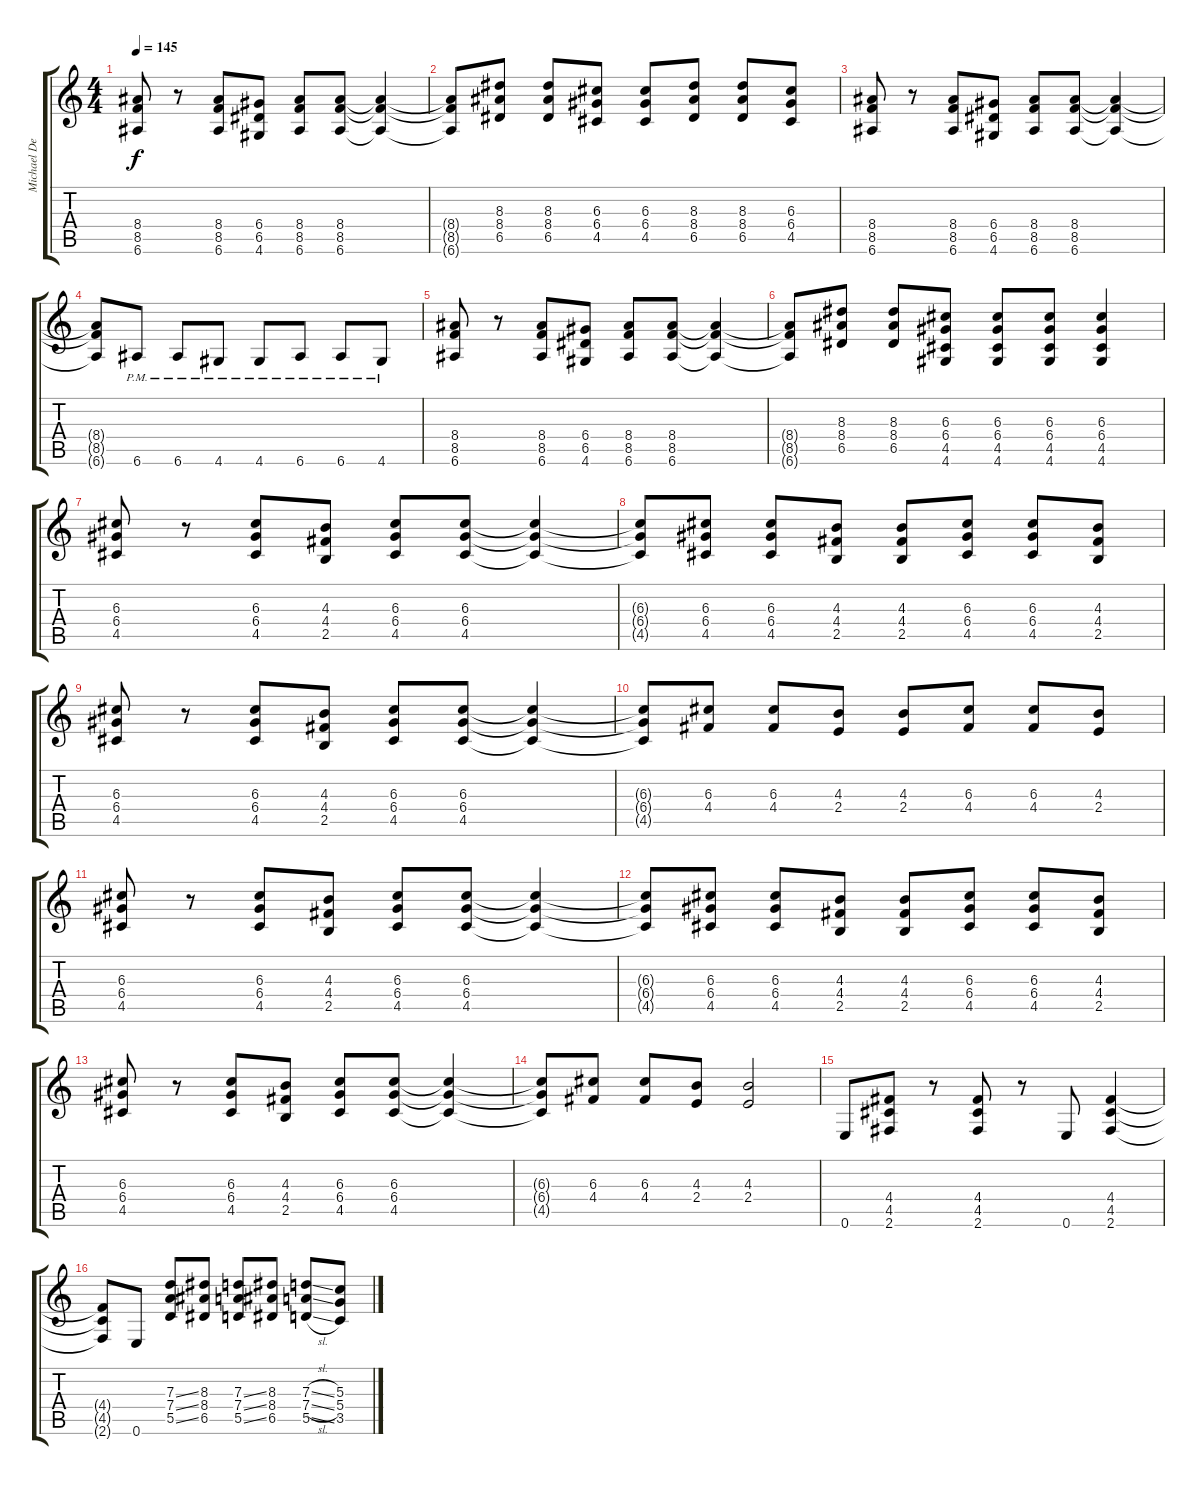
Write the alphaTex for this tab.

\track ("Michael Denner" "Michael De") {instrument distortionguitar}
\staff {score tabs}
\tuning (E4 B3 G3 D3 A2 E2) {hide}
\ts (4 4)
\tempo 145
\clef g2
\ks c
(8.4 8.5 6.6).8{dy f} r.8 (8.4 8.5 6.6).8 (6.4 6.5 4.6).8 (8.4 8.5 6.6).8 (8.4 8.5 6.6).8 (8.4{t} 8.5{t} 6.6{t}).4 |
(8.4{t} 8.5{t} 6.6{t}).8 (8.3 8.4 6.5).8 (8.3 8.4 6.5).8 (6.3 6.4 4.5).8 (6.3 6.4 4.5).8 (8.3 8.4 6.5).8 (8.3 8.4 6.5).8 (6.3 6.4 4.5).8 |
(8.4 8.5 6.6).8 r.8 (8.4 8.5 6.6).8 (6.4 6.5 4.6).8 (8.4 8.5 6.6).8 (8.4 8.5 6.6).8 (8.4{t} 8.5{t} 6.6{t}).4 |
(8.4{t} 8.5{t} 6.6{t}).8 6.6{pm}.8 6.6{pm}.8 4.6{pm}.8 4.6{pm}.8 6.6{pm}.8 6.6{pm}.8 4.6{pm}.8 |
(8.4 8.5 6.6).8 r.8 (8.4 8.5 6.6).8 (6.4 6.5 4.6).8 (8.4 8.5 6.6).8 (8.4 8.5 6.6).8 (8.4{t} 8.5{t} 6.6{t}).4 |
(8.4{t} 8.5{t} 6.6{t}).8 (8.3 8.4 6.5).8 (8.3 8.4 6.5).8 (6.3 6.4 4.5 4.6).8 (6.3 6.4 4.5 4.6).8 (6.3 6.4 4.5 4.6).8 (6.3 6.4 4.5 4.6).4 |
(6.3 6.4 4.5).8 r.8 (6.3 6.4 4.5).8 (4.3 4.4 2.5).8 (6.3 6.4 4.5).8 (6.3 6.4 4.5).8 (6.3{t} 6.4{t} 4.5{t}).4 |
(6.3{t} 6.4{t} 4.5{t}).8 (6.3 6.4 4.5).8 (6.3 6.4 4.5).8 (4.3 4.4 2.5).8 (4.3 4.4 2.5).8 (6.3 6.4 4.5).8 (6.3 6.4 4.5).8 (4.3 4.4 2.5).8 |
(6.3 6.4 4.5).8 r.8 (6.3 6.4 4.5).8 (4.3 4.4 2.5).8 (6.3 6.4 4.5).8 (6.3 6.4 4.5).8 (6.3{t} 6.4{t} 4.5{t}).4 |
(6.3{t} 6.4{t} 4.5{t}).8 (6.3 4.4).8 (6.3 4.4).8 (4.3 2.4).8 (4.3 2.4).8 (6.3 4.4).8 (6.3 4.4).8 (4.3 2.4).8 |
(6.3 6.4 4.5).8 r.8 (6.3 6.4 4.5).8 (4.3 4.4 2.5).8 (6.3 6.4 4.5).8 (6.3 6.4 4.5).8 (6.3{t} 6.4{t} 4.5{t}).4 |
(6.3{t} 6.4{t} 4.5{t}).8 (6.3 6.4 4.5).8 (6.3 6.4 4.5).8 (4.3 4.4 2.5).8 (4.3 4.4 2.5).8 (6.3 6.4 4.5).8 (6.3 6.4 4.5).8 (4.3 4.4 2.5).8 |
(6.3 6.4 4.5).8 r.8 (6.3 6.4 4.5).8 (4.3 4.4 2.5).8 (6.3 6.4 4.5).8 (6.3 6.4 4.5).8 (6.3{t} 6.4{t} 4.5{t}).4 |
(6.3{t} 6.4{t} 4.5{t}).8 (6.3 4.4).8 (6.3 4.4).8 (4.3 2.4).8 (4.3 2.4).2 |
0.6.8 (4.4 4.5 2.6).8 r.8 (4.4 4.5 2.6).8 r.8 0.6.8 (4.4 4.5 2.6).4 |
(4.4{t} 4.5{t} 2.6{t}).8 0.6.8 (7.3{ss} 7.4{ss} 5.5{ss}).8 (8.3 8.4 6.5).8 (7.3{ss} 7.4{ss} 5.5{ss}).8 (8.3 8.4 6.5).8 (7.3{sl} 7.4{sl} 5.5{sl}).8 (5.3 5.4 3.5).8
